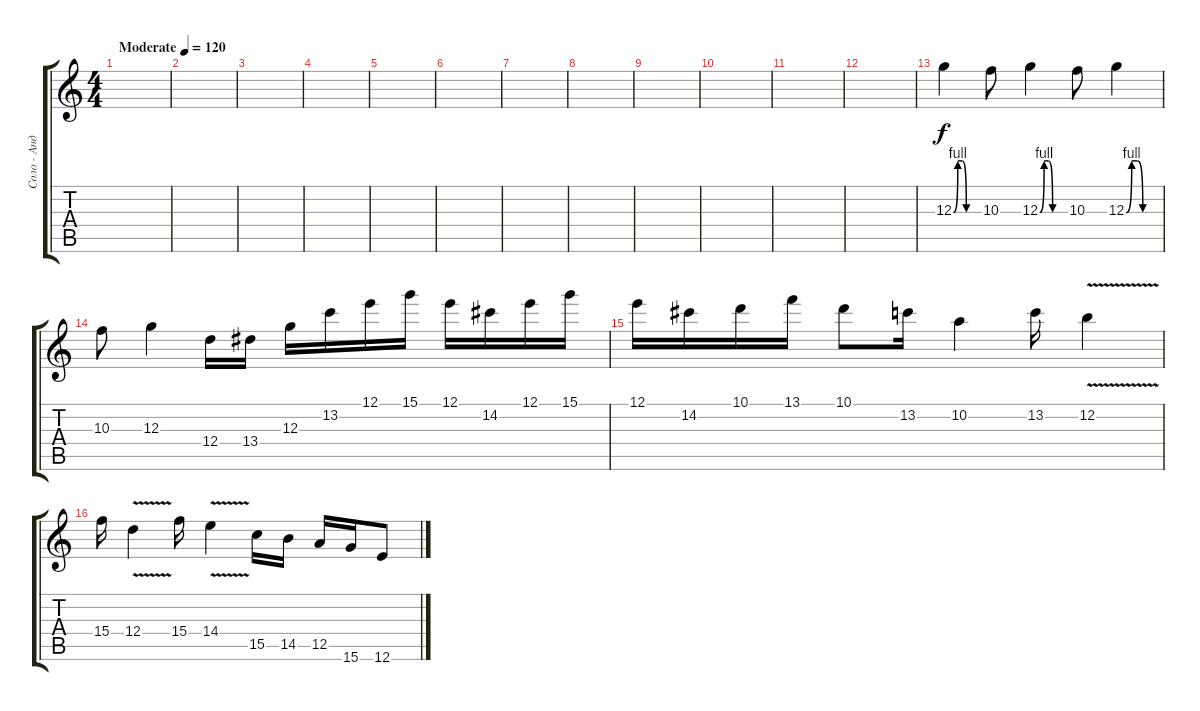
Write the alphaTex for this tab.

\track ("Соло - Андрей" "Соло - Анд") {instrument distortionguitar}
\staff {score tabs}
\tuning (E4 B3 G3 D3 A2 E2) {hide}
\ts (4 4)
\tempo (120 "Moderate")
\clef g2
\ks c
|
|
|
|
|
|
|
|
|
|
|
|
12.3{be (custom 0 0 10 4 20 4 30 0 60 0)}.4 10.3.8 12.3{be (custom 0 0 10 4 20 4 30 0 60 0)}.4 10.3.8 12.3{be (custom 0 0 10 4 20 4 30 0 60 0)}.4 |
10.3.8 12.3.4 12.4.16 13.4.16 12.3.16 13.2.16 12.1.16 15.1.16 12.1.16 14.2.16 12.1.16 15.1.16 |
12.1.16 14.2.16 10.1.16 13.1.16 10.1.8 13.2.16 10.2.4 13.2.16 12.2{v}.4 |
15.4.16 12.4{v}.4 15.4.16 14.4{v}.4 15.5.16 14.5.16 12.5.16 15.6.16 12.6.8
